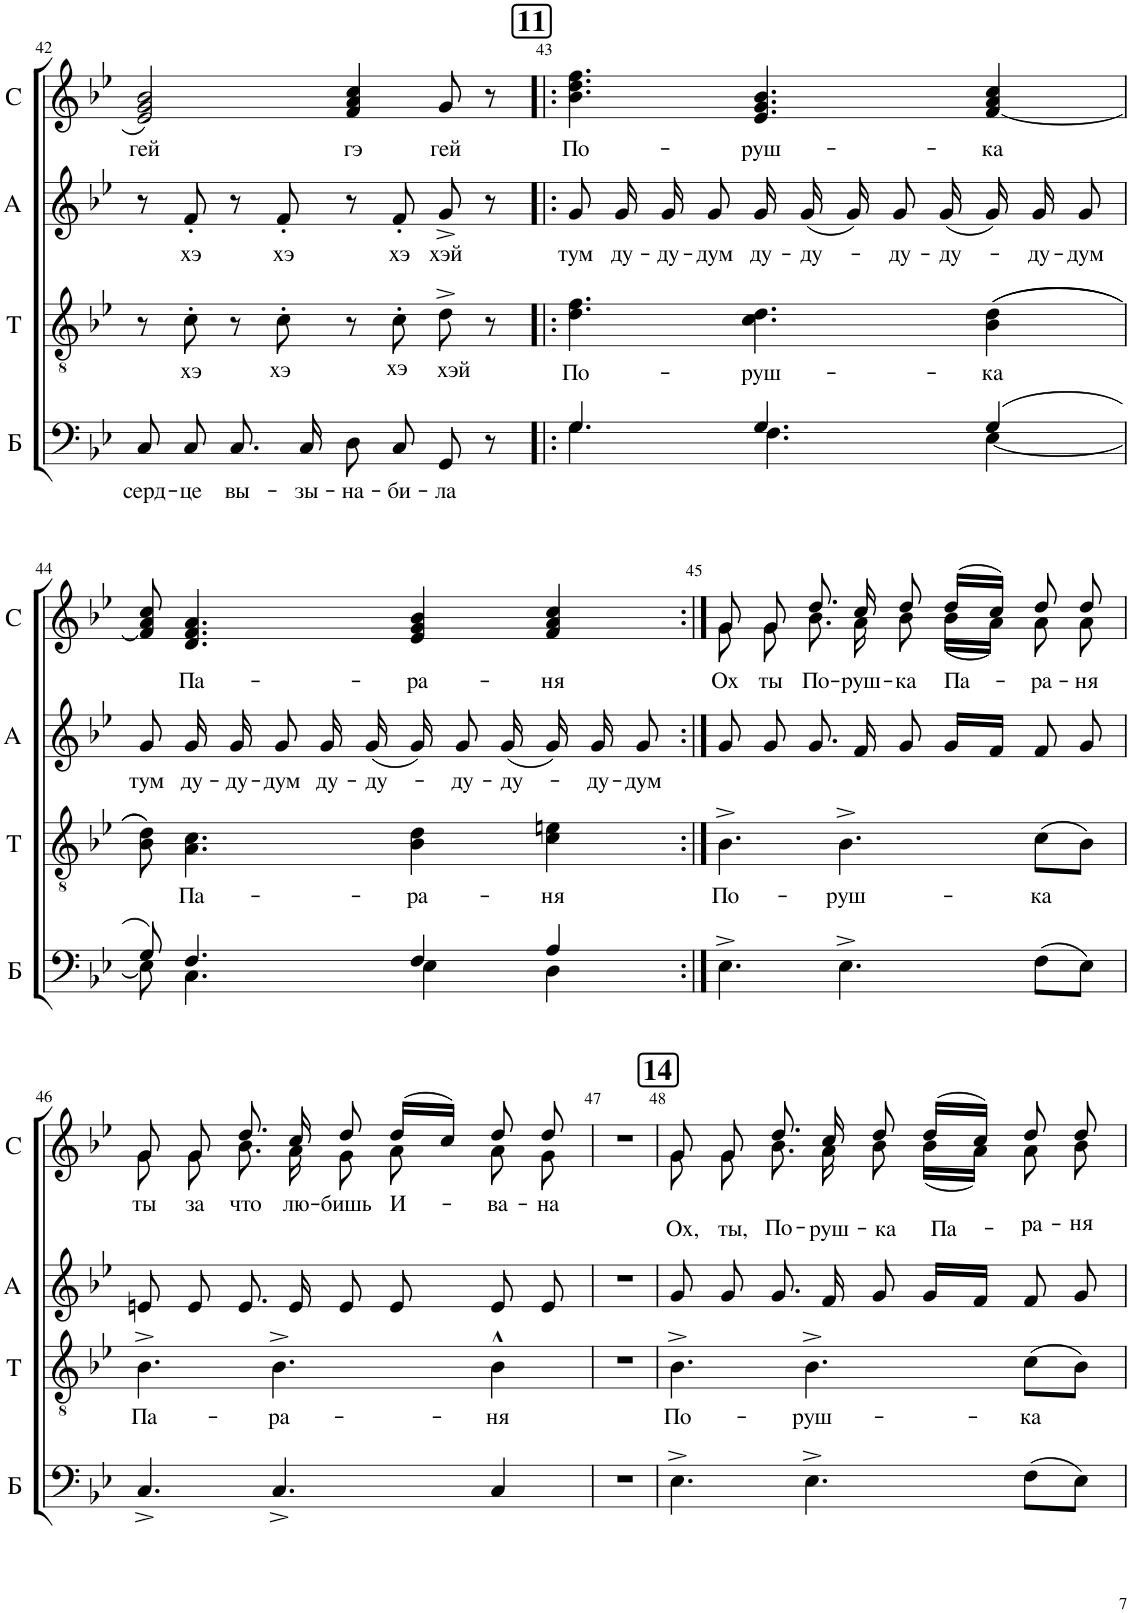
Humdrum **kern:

**kern	**text	**kern	**text	**kern	**text	**kern	**text
*part4	*part4	*part3	*part3	*part2	*part2	*part1	*part1
*staff4	*staff4	*staff3	*staff3	*staff2	*staff2	*staff1	*staff1
*I"Бас	*	*I"Тенор	*	*I"Альт	*	*I"Сопрано	*
*clefF4	*	*clefGv2	*	*clefG2	*	*clefG2	*
*k[b-e-]	*	*k[b-e-]	*	*k[b-e-]	*	*k[b-e-]	*
*M4/4	*	*M4/4	*	*M4/4	*	*M4/4	*
*met(c)	*	*met(c)	*	*met(c)	*	*met(c)	*
=41	=41	=41	=41	=41	=41	=41	=41
!	!LO:LY:b	!	!	!	!	!	!LO:LY:b
16C/	Эх	8r	.	8r	.	(2e-/ 2g/ 2b-/	гей
!	!LO:LY:b	!	!	!	!	!	!
16C/	и	.	.	.	.	.	.
!	!LO:LY:b	!	!LO:LY:b	!	!LO:LY:b	!	!
16C/	без	8c'\	хэ	8f'/	хэ	.	.
!	!LO:LY:b	!	!	!	!	!	!
16C/	ма-	.	.	.	.	.	.
!	!LO:LY:b	!	!	!	!	!	!
8C/	-ро-	8r	.	8r	.	.	.
!	!LO:LY:b	!	!LO:LY:b	!	!LO:LY:b	!	!
8E-\	-зу	8c'\	хэ	8f'/	хэ	.	.
!	!LO:LY:b	!	!	!	!	!	!
16D\	бе-	8r	.	8r	.	8e-/ 8g/ 8b-/)	.
!	!LO:LY:b	!	!	!	!	!	!
16D\	-зы	.	.	.	.	.	.
!	!LO:LY:b	!	!LO:LY:b	!	!LO:LY:b	!	!LO:LY:b
8C/	вут-	8c'\	хэ	8f'/	хэ	4d/ 4f/ 4a/	гэ
!	!LO:LY:b	!	!LO:LY:b	!	!LO:LY:b	!	!
8GG/	-ру	8d^\	хэй	8g^/	хэй	.	.
!	!	!	!	!	!	!	!LO:LY:b
8r	.	8r	.	8r	.	8f/ 8a/ 8cc/	гэ
!!LO:PB:g=z
=42	=42	=42	=42	=42	=42	=42	=42
!	!LO:LY:b	!	!	!	!	!	!LO:LY:b
8C/	серд-	8r	.	8r	.	2e-/ 2g/ 2b-/	гей
!	!LO:LY:b	!	!LO:LY:b	!	!LO:LY:b	!	!
8C/	-це	8c'\	хэ	8f'/	хэ	.	.
!	!LO:LY:b	!	!	!	!	!	!
8.C/	вы-	8r	.	8r	.	.	.
!	!	!	!LO:LY:b	!	!LO:LY:b	!	!
.	.	8c'\	хэ	8f'/	хэ	.	.
!	!LO:LY:b	!	!	!	!	!	!
16C/	-зы-	.	.	.	.	.	.
!	!LO:LY:b	!	!	!	!	!	!LO:LY:b
8D\	-на-	8r	.	8r	.	4f/ 4a/ 4cc/	гэ
!	!LO:LY:b	!	!LO:LY:b	!	!LO:LY:b	!	!
8C/	-би-	8c'\	хэ	8f'/	хэ	.	.
!	!LO:LY:b	!	!LO:LY:b	!	!LO:LY:b	!	!LO:LY:b
8GG/	-ла	8d^\	хэй	8g^/	хэй	8g/	гей
8r	.	8r	.	8r	.	8r	.
!!LO:REH:place=s1:a:B:cj:fs=14:t=11
=43!|:	=43!|:	=43!|:	=43!|:	=43!|:	=43!|:	=43!|:	=43!|:
*^	*	*	*	*	*	*	*
!	!	!	!	!LO:LY:b	!	!LO:LY:b	!	!LO:LY:b
4.G/	4.G\	.	4.d\ 4.f\	По-	8g/	тум	4.b-\ 4.dd\ 4.ff\	По-
!	!	!	!	!	!	!LO:LY:b	!	!
.	.	.	.	.	16g/	ду-	.	.
!	!	!	!	!	!	!LO:LY:b	!	!
.	.	.	.	.	16g/	-ду-	.	.
!	!	!	!	!	!	!LO:LY:b	!	!
.	.	.	.	.	8g/	-дум	.	.
!	!	!	!	!LO:LY:b	!	!LO:LY:b	!	!LO:LY:b
4.G/	4.F\	.	4.c\ 4.d\	-руш-	16g/	ду-	4.e-/ 4.g/ 4.b-/	-руш-
!	!	!	!	!	!	!LO:LY:b	!	!
.	.	.	.	.	(16g/	-ду-	.	.
.	.	.	.	.	16g/)	.	.	.
!	!	!	!	!	!	!LO:LY:b	!	!
.	.	.	.	.	8g/	-ду-	.	.
!	!	!	!	!	!	!LO:LY:b	!	!
.	.	.	.	.	(16g/	ду-	.	.
!	!	!	!	!LO:LY:b	!	!	!	!LO:LY:b
(4G/	[4E-\	.	((4B-\ 4d\	-ка	16g/)	.	[4f/ 4a/ 4cc/	-ка
!	!	!	!	!	!	!LO:LY:b	!	!
.	.	.	.	.	16g/	ду-	.	.
!	!	!	!	!	!	!LO:LY:b	!	!
.	.	.	.	.	8g/	-дум	.	.
!!LO:LB:g=z
=44	=44	=44	=44	=44	=44	=44	=44	=44
!	!	!	!	!	!	!LO:LY:b	!	!
8G/)	8E-\]	.	8B-\ 8d\))	.	8g/	тум	8f/] 8a/ 8cc/	.
!	!	!	!	!LO:LY:b	!	!LO:LY:b	!	!LO:LY:b
4.F/	4.C\	.	4.A\ 4.c\	Па-	16g/	ду-	4.d/ 4.f/ 4.a/	Па-
!	!	!	!	!	!	!LO:LY:b	!	!
.	.	.	.	.	16g/	-ду-	.	.
!	!	!	!	!	!	!LO:LY:b	!	!
.	.	.	.	.	8g/	-дум	.	.
!	!	!	!	!	!	!LO:LY:b	!	!
.	.	.	.	.	16g/	ду-	.	.
!	!	!	!	!	!	!LO:LY:b	!	!
.	.	.	.	.	(16g/	-ду-	.	.
!	!	!	!	!LO:LY:b	!	!	!	!LO:LY:b
4F/	4E-\	.	4B-\ 4d\	-ра-	16g/)	.	4e-/ 4g/ 4b-/	-ра-
!	!	!	!	!	!	!LO:LY:b	!	!
.	.	.	.	.	8g/	-ду-	.	.
!	!	!	!	!	!	!LO:LY:b	!	!
.	.	.	.	.	(16g/	ду-	.	.
!	!	!	!	!LO:LY:b	!	!	!	!LO:LY:b
4A/	4D\	.	4c\ 4en\	-ня	16g/)	.	4f/ 4a/ 4cc/	-ня
!	!	!	!	!	!	!LO:LY:b	!	!
.	.	.	.	.	16g/	ду-	.	.
!	!	!	!	!	!	!LO:LY:b	!	!
.	.	.	.	.	8g/	-дум	.	.
*v	*v	*	*	*	*	*	*	*
=45:|!	=45:|!	=45:|!	=45:|!	=45:|!	=45:|!	=45:|!	=45:|!
!	!	!	!LO:LY:b	!	!	!	!LO:LY:b
*	*	*	*	*	*	*^	*
4.E-^\	.	4.B-^\	По-	8g/	.	8g/	8g\	Ох
!	!	!	!	!	!	!	!	!LO:LY:b
.	.	.	.	8g/	.	8g/	8g\	ты
!	!	!	!	!	!	!	!	!LO:LY:b
.	.	.	.	8.g/	.	8.dd/	8.b-\	По-
!	!	!	!LO:LY:b	!	!	!	!	!
4.E-^\	.	4.B-^\	-руш-	.	.	.	.	.
!	!	!	!	!	!	!	!	!LO:LY:b
.	.	.	.	16f/	.	16cc/	16a\	-руш-
!	!	!	!	!	!	!	!	!LO:LY:b
.	.	.	.	8g/	.	8dd/	8b-\	-ка
!	!	!	!	!	!	!	!	!LO:LY:b
.	.	.	.	16g/LL	.	(16dd/LL	(16b-\LL	Па-
.	.	.	.	16f/JJ	.	16cc/JJ)	16a\JJ)	.
!	!	!	!LO:LY:b	!	!	!	!	!LO:LY:b
(8F\L	.	(8c\L	-ка	8f/	.	8dd/	8a\	-ра-
!	!	!	!	!	!	!	!	!LO:LY:b
8E-\J)	.	8B-\J)	.	8g/	.	8dd/	8a\	-ня
!!LO:LB:g=z	!!
=46	=46	=46	=46	=46	=46	=46	=46	=46
!	!	!	!LO:LY:b	!	!	!	!	!LO:LY:b
4.C^/	.	4.B-^\	Па-	8en/	.	8g/	8g\	ты
!	!	!	!	!	!	!	!	!LO:LY:b
.	.	.	.	8e/	.	8g/	8g\	за
!	!	!	!	!	!	!	!	!LO:LY:b
.	.	.	.	8.e/	.	8.dd/	8.b-\	что
!	!	!	!LO:LY:b	!	!	!	!	!
4.C^/	.	4.B-^\	-ра-	.	.	.	.	.
!	!	!	!	!	!	!	!	!LO:LY:b
.	.	.	.	16e/	.	16cc/	16a\	лю-
!	!	!	!	!	!	!	!	!LO:LY:b
.	.	.	.	8e/	.	8dd/	8g\	-бишь
!	!	!	!	!	!	!	!	!LO:LY:b
.	.	.	.	8e/	.	(16dd/LL	8a\	И-
.	.	.	.	.	.	16cc/JJ)	.	.
!	!	!	!LO:LY:b	!	!	!	!	!LO:LY:b
4C/	.	4B-^^\	-ня	8e/	.	8dd/	8a\	-ва-
!	!	!	!	!	!	!	!	!LO:LY:b
.	.	.	.	8e/	.	8dd/	8g\	-на
*	*	*	*	*	*	*v	*v	*
=47	=47	=47	=47	=47	=47	=47	=47
1r	.	1r	.	1r	.	1r	.
=	=	=	=	=	=	=	=
*-	*-	*-	*-	*-	*-	*-	*-
